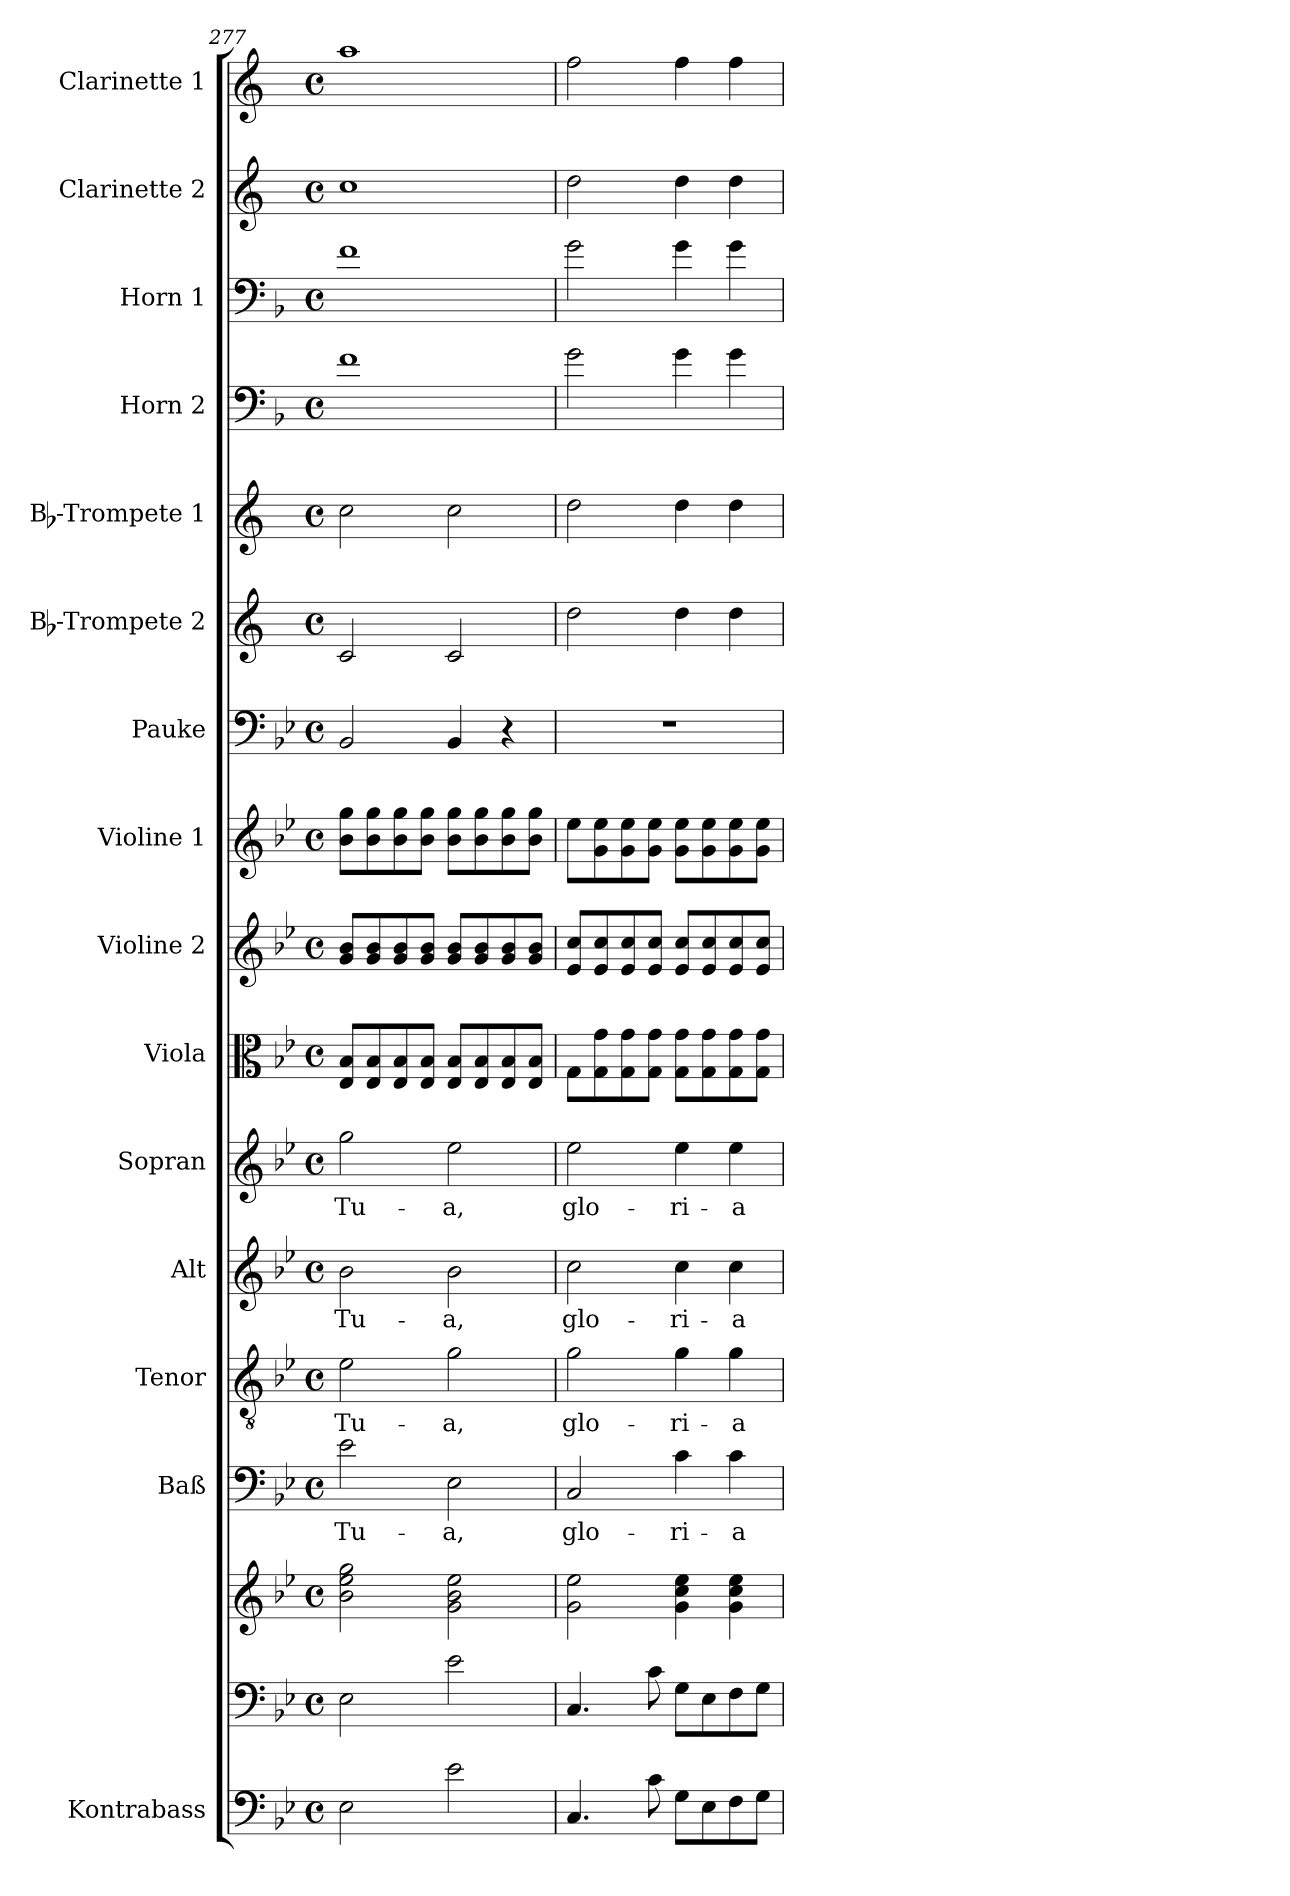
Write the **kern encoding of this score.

**kern	**kern	**kern	**kern	**text	**kern	**text	**kern	**text	**kern	**text	**kern	**kern	**kern	**kern	**kern	**kern	**kern	**kern	**kern	**kern
*part16	*part15	*part15	*part14	*part14	*part13	*part13	*part12	*part12	*part11	*part11	*part10	*part9	*part8	*part7	*part6	*part5	*part4	*part3	*part2	*part1
*staff17	*staff16	*staff15	*staff14	*staff14	*staff13	*staff13	*staff12	*staff12	*staff11	*staff11	*staff10	*staff9	*staff8	*staff7	*staff6	*staff5	*staff4	*staff3	*staff2	*staff1
*I"Kontrabass	*	*	*I"Baß	*	*I"Tenor	*	*I"Alt	*	*I"Sopran	*	*I"Viola	*I"Violine 2	*I"Violine 1	*I"Pauke	*I"Bb-Trompete 2	*I"Bb-Trompete 1	*I"Horn 2	*I"Horn 1	*I"Clarinette 2	*I"Clarinette 1
*I'Kb.	*	*	*I'Baß	*	*I'Ten	*	*I'Alt	*	*I'Sop	*	*I'Vla.	*I'Vln. 2	*I'Vln. 1	*I'Pk.	*I'Bb Trp. 2	*I'Bb Trp. 1	*I'Hrn. 2	*I'Hrn. 1	*I'Cl. 2	*I'Cl. 1
*clefF4	*clefF4	*clefG2	*clefF4	*	*clefGv2	*	*clefG2	*	*clefG2	*	*clefC3	*clefG2	*clefG2	*clefF4	*clefG2	*clefG2	*clefF4	*clefF4	*clefG2	*clefG2
*ITrd7c12	*	*	*	*	*	*	*	*	*	*	*	*	*	*	*ITrd1c2	*ITrd1c2	*ITrd4c7	*ITrd4c7	*ITrd1c2	*ITrd1c2
*k[b-e-]	*k[b-e-]	*k[b-e-]	*k[b-e-]	*	*k[b-e-]	*	*k[b-e-]	*	*k[b-e-]	*	*k[b-e-]	*k[b-e-]	*k[b-e-]	*k[b-e-]	*k[b-e-]	*k[b-e-]	*k[b-e-]	*k[b-e-]	*k[b-e-]	*k[b-e-]
*B-:	*B-:	*B-:	*B-:	*	*B-:	*	*B-:	*	*B-:	*	*B-:	*B-:	*B-:	*B-:	*B-:	*B-:	*B-:	*B-:	*B-:	*B-:
*M4/4	*M4/4	*M4/4	*M4/4	*	*M4/4	*	*M4/4	*	*M4/4	*	*M4/4	*M4/4	*M4/4	*M4/4	*M4/4	*M4/4	*M4/4	*M4/4	*M4/4	*M4/4
*met(c)	*met(c)	*met(c)	*met(c)	*	*met(c)	*	*met(c)	*	*met(c)	*	*met(c)	*met(c)	*met(c)	*met(c)	*met(c)	*met(c)	*met(c)	*met(c)	*met(c)	*met(c)
=277	=277	=277	=277	=277	=277	=277	=277	=277	=277	=277	=277	=277	=277	=277	=277	=277	=277	=277	=277	=277
!	!	!	!	!LO:LY:b	!	!LO:LY:b	!	!LO:LY:b	!	!LO:LY:b	!	!	!	!	!	!	!	!	!	!
2EE-\	2E-\	2b-\ 2ee-\ 2gg\	2e-\	Tu-	2e-\	Tu-	2b-\	Tu-	2gg\	Tu-	8E-/ 8B-/L	8g/ 8b-/L	8b-\ 8gg\L	2BB-/	2B-/	2b-\	1B-	1B-	1b-	1gg
.	.	.	.	.	.	.	.	.	.	.	8E-/ 8B-/	8g/ 8b-/	8b-\ 8gg\	.	.	.	.	.	.	.
.	.	.	.	.	.	.	.	.	.	.	8E-/ 8B-/	8g/ 8b-/	8b-\ 8gg\	.	.	.	.	.	.	.
.	.	.	.	.	.	.	.	.	.	.	8E-/ 8B-/J	8g/ 8b-/J	8b-\ 8gg\J	.	.	.	.	.	.	.
!	!	!	!	!LO:LY:b	!	!LO:LY:b	!	!LO:LY:b	!	!LO:LY:b	!	!	!	!	!	!	!	!	!	!
2E-\	2e-\	2g\ 2b-\ 2ee-\	2E-\	-a,	2g\	-a,	2b-\	-a,	2ee-\	-a,	8E-/ 8B-/L	8g/ 8b-/L	8b-\ 8gg\L	4BB-/	2B-/	2b-\	.	.	.	.
.	.	.	.	.	.	.	.	.	.	.	8E-/ 8B-/	8g/ 8b-/	8b-\ 8gg\	.	.	.	.	.	.	.
.	.	.	.	.	.	.	.	.	.	.	8E-/ 8B-/	8g/ 8b-/	8b-\ 8gg\	4r	.	.	.	.	.	.
.	.	.	.	.	.	.	.	.	.	.	8E-/ 8B-/J	8g/ 8b-/J	8b-\ 8gg\J	.	.	.	.	.	.	.
!!LO:PB:g=z
=278	=278	=278	=278	=278	=278	=278	=278	=278	=278	=278	=278	=278	=278	=278	=278	=278	=278	=278	=278	=278
!	!	!	!	!LO:LY:b	!	!LO:LY:b	!	!LO:LY:b	!	!LO:LY:b	!	!	!	!	!	!	!	!	!	!
4.CC/	4.C/	2g\ 2ee-\	2C/	glo-	2g\	glo-	2cc\	glo-	2ee-\	glo-	8G\L	8e-/ 8cc/L	8ee-\L	1r	2cc\	2cc\	2c\	2c\	2cc\	2ee-\
.	.	.	.	.	.	.	.	.	.	.	8G\ 8g\	8e-/ 8cc/	8g\ 8ee-\	.	.	.	.	.	.	.
.	.	.	.	.	.	.	.	.	.	.	8G\ 8g\	8e-/ 8cc/	8g\ 8ee-\	.	.	.	.	.	.	.
8C\	8c\	.	.	.	.	.	.	.	.	.	8G\ 8g\J	8e-/ 8cc/J	8g\ 8ee-\J	.	.	.	.	.	.	.
!	!	!	!	!LO:LY:b	!	!LO:LY:b	!	!LO:LY:b	!	!LO:LY:b	!	!	!	!	!	!	!	!	!	!
8GG\L	8G\L	4g\ 4cc\ 4ee-\	4c\	-ri-	4g\	-ri-	4cc\	-ri-	4ee-\	-ri-	8G\ 8g\L	8e-/ 8cc/L	8g\ 8ee-\L	.	4cc\	4cc\	4c\	4c\	4cc\	4ee-\
8EE-\	8E-\	.	.	.	.	.	.	.	.	.	8G\ 8g\	8e-/ 8cc/	8g\ 8ee-\	.	.	.	.	.	.	.
!	!	!	!	!LO:LY:b	!	!LO:LY:b	!	!LO:LY:b	!	!LO:LY:b	!	!	!	!	!	!	!	!	!	!
8FF\	8F\	4g\ 4cc\ 4ee-\	4c\	-a	4g\	-a	4cc\	-a	4ee-\	-a	8G\ 8g\	8e-/ 8cc/	8g\ 8ee-\	.	4cc\	4cc\	4c\	4c\	4cc\	4ee-\
8GG\J	8G\J	.	.	.	.	.	.	.	.	.	8G\ 8g\J	8e-/ 8cc/J	8g\ 8ee-\J	.	.	.	.	.	.	.
=	=	=	=	=	=	=	=	=	=	=	=	=	=	=	=	=	=	=	=	=
*-	*-	*-	*-	*-	*-	*-	*-	*-	*-	*-	*-	*-	*-	*-	*-	*-	*-	*-	*-	*-
